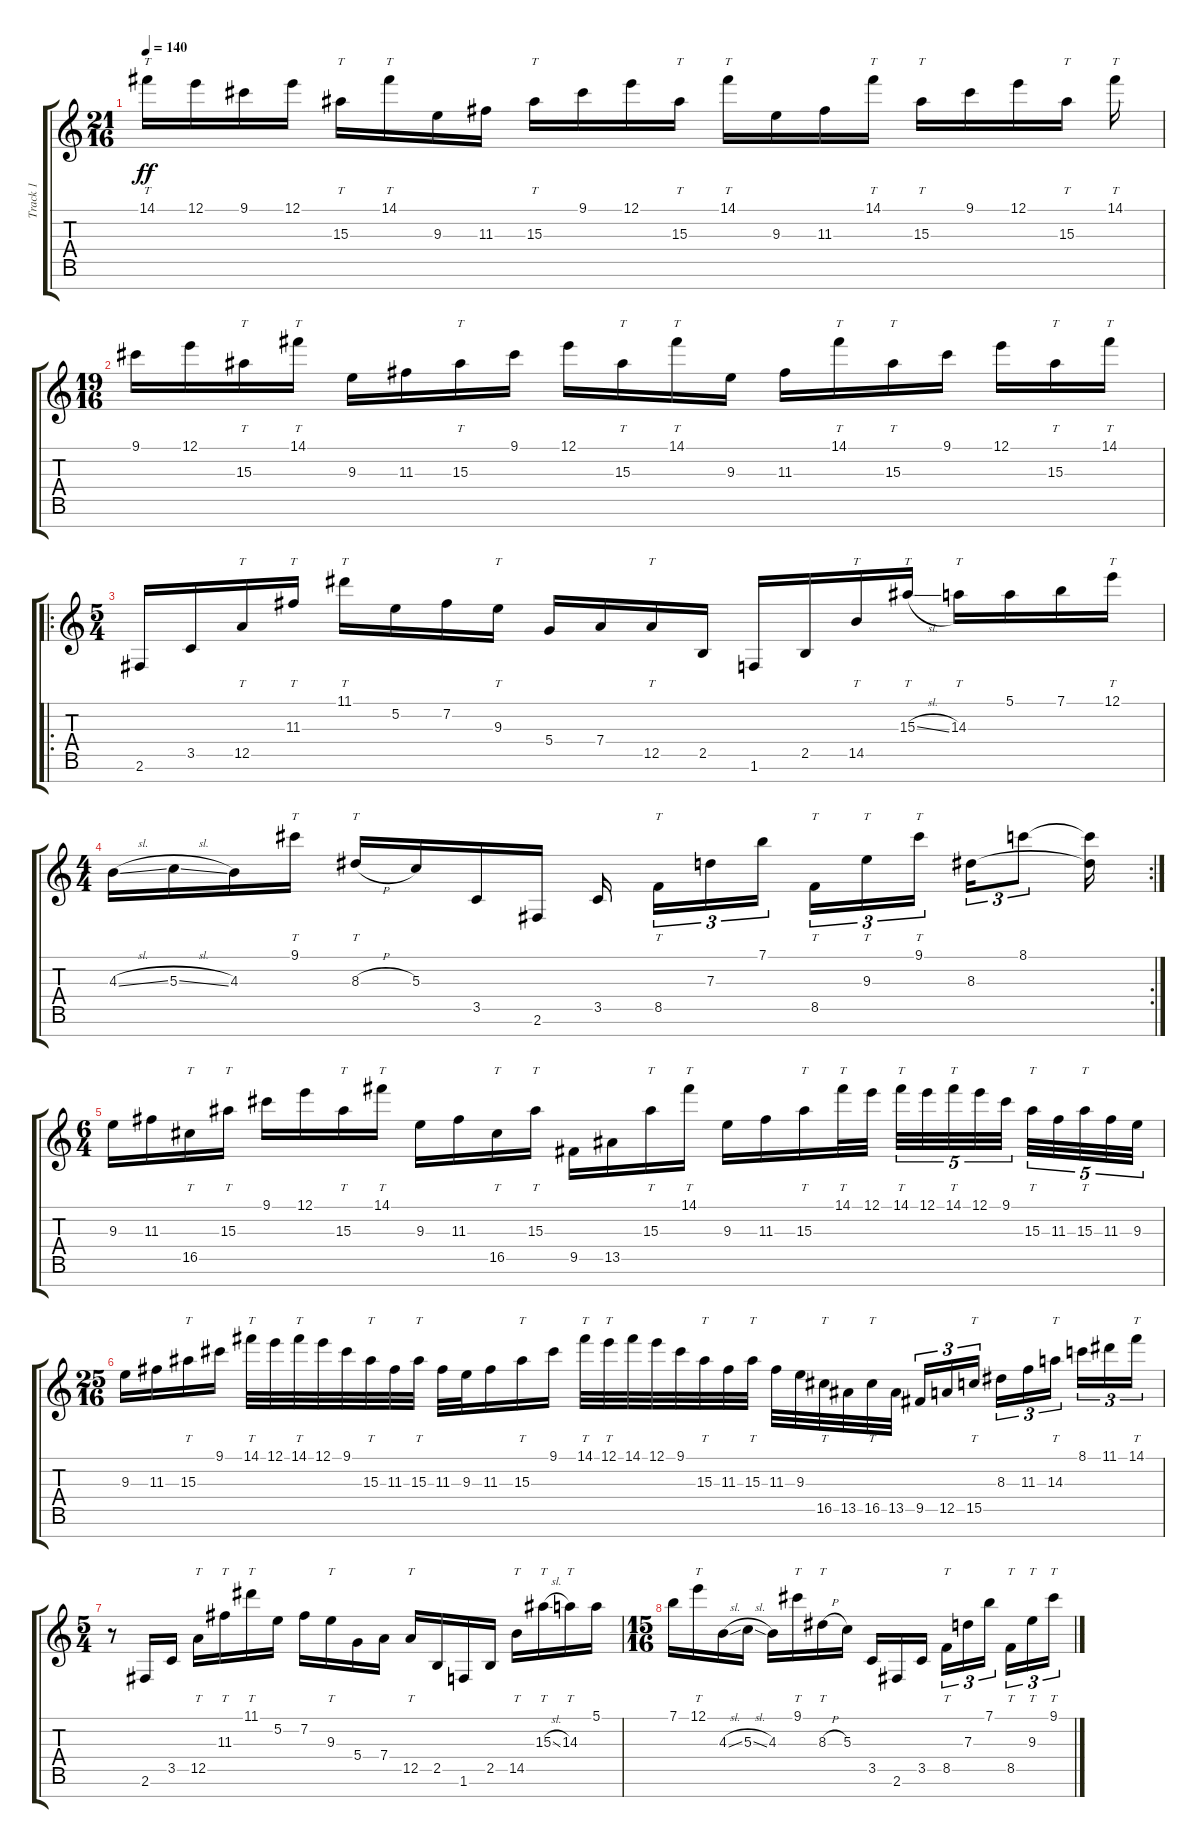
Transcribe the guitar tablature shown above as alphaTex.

\track ("Track 1" "Track 1") {instrument distortionguitar}
\staff {score tabs}
\tuning (E4 B3 G3 D3 A2 E2 B1) {hide}
\ts (21 16)
\tempo 140
\clef g2
\ks c
14.1.16{tt dy ff} 12.1.16 9.1.16 12.1.16 15.3.16{tt} 14.1.16{tt} 9.3.16 11.3.16 15.3.16{tt} 9.1.16 12.1.16 15.3.16{tt} 14.1.16{tt} 9.3.16 11.3.16 14.1.16{tt} 15.3.16{tt} 9.1.16 12.1.16 15.3.16{tt} 14.1.16{tt} |
\ts (19 16)
9.1.16 12.1.16 15.3.16{tt} 14.1.16{tt} 9.3.16 11.3.16 15.3.16{tt} 9.1.16 12.1.16 15.3.16{tt} 14.1.16{tt} 9.3.16 11.3.16 14.1.16{tt} 15.3.16{tt} 9.1.16 12.1.16 15.3.16{tt} 14.1.16{tt} |
\ro
\ts (5 4)
2.6.16 3.5.16 12.5.16{tt} 11.3.16{tt} 11.1.16{tt} 5.2.16 7.2.16 9.3.16{tt} 5.4.16 7.4.16 12.5.16{tt} 2.5.16 1.6.16 2.5.16 14.5.16{tt} 15.3{sl}.16{tt} 14.3.16{tt} 5.1.16 7.1.16 12.1.16{tt} |
\rc 2
\ts (4 4)
4.3{sl}.16 5.3{sl}.16 4.3.16 9.1.16{tt} 8.3{h}.16{tt} 5.3.16 3.5.16 2.6.16 3.5.16{beam splitsecondary} 8.5.16{tt tu (3 2)} 7.3.16{tu (3 2)} 7.1.16{tu (3 2) beam splitsecondary} 8.5.16{tt tu (3 2)} 9.3.16{tt tu (3 2)} 9.1.16{tt tu (3 2) beam splitsecondary} 8.3.16{tu (3 2)} 8.1.8{tu (3 2)} (8.1{t} 8.3{t}).16 |
\ts (6 4)
9.3.16 11.3.16 16.5.16{tt} 15.3.16{tt} 9.1.16 12.1.16 15.3.16{tt} 14.1.16{tt} 9.3.16 11.3.16 16.5.16{tt} 15.3.16{tt} 9.5.16 13.5.16 15.3.16{tt} 14.1.16{tt} 9.3.16 11.3.16 15.3.16{tt} 14.1.32{tt} 12.1.32{beam splitsecondary} 14.1.32{tt tu (5 4)} 12.1.32{tu (5 4)} 14.1.32{tt tu (5 4)} 12.1.32{tu (5 4)} 9.1.32{tu (5 4) beam splitsecondary} 15.3.32{tt tu (5 4)} 11.3.32{tu (5 4)} 15.3.32{tt tu (5 4)} 11.3.32{tu (5 4)} 9.3.32{tu (5 4)} |
\ts (25 16)
9.3.16 11.3.16 15.3.16{tt} 9.1.16 14.1.32{tt} 12.1.32 14.1.32{tt} 12.1.32 9.1.32 15.3.32{tt} 11.3.32 15.3.32{tt} 11.3.32 9.3.32 11.3.16 15.3.16{tt} 9.1.16 14.1.32{tt} 12.1.32{tt} 14.1.32 12.1.32 9.1.32 15.3.32{tt} 11.3.32 15.3.32{tt} 11.3.32 9.3.32 16.5.32{tt} 13.5.32 16.5.32{tt} 13.5.32 9.5.16{tu (3 2)} 12.5.16{tu (3 2)} 15.5.16{tt tu (3 2)} 8.3.16{tu (3 2)} 11.3.16{tu (3 2)} 14.3.16{tt tu (3 2)} 8.1.16{tu (3 2)} 11.1.16{tu (3 2)} 14.1.16{tt tu (3 2)} |
\ts (5 4)
r.8 2.6.16 3.5.16 12.5.16{tt} 11.3.16{tt} 11.1.16{tt} 5.2.16 7.2.16 9.3.16{tt} 5.4.16 7.4.16 12.5.16{tt} 2.5.16 1.6.16 2.5.16 14.5.16{tt} 15.3{sl}.16{tt} 14.3.16{tt} 5.1.16 |
\ts (15 16)
7.1.16 12.1.16{tt} 4.3{sl}.16 5.3{sl}.16 4.3.16 9.1.16{tt} 8.3{h}.16{tt} 5.3.16 3.5.16 2.6.16 3.5.16{beam splitsecondary} 8.5.16{tt tu (3 2)} 7.3.16{tu (3 2)} 7.1.16{tu (3 2) beam splitsecondary} 8.5.16{tt tu (3 2)} 9.3.16{tt tu (3 2)} 9.1.16{tt tu (3 2)}
